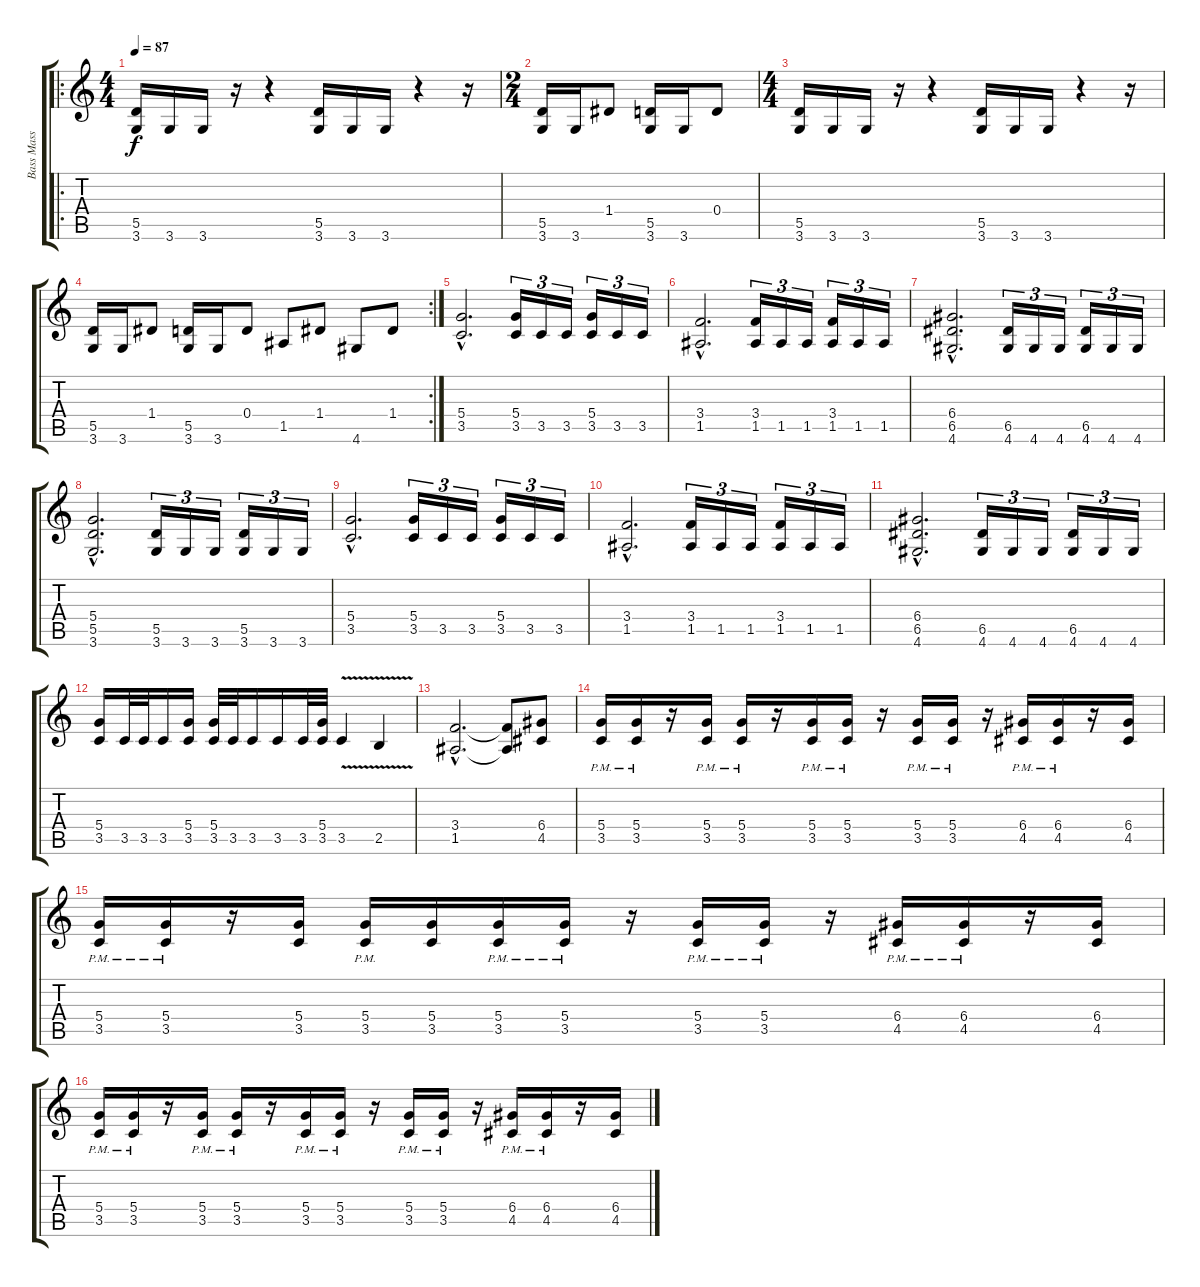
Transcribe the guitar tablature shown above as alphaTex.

\track ("Bass Mass" "Bass Mass") {instrument distortionguitar}
\staff {score tabs}
\tuning (E4 B3 G3 D3 A2 E2) {hide}
\ro
\ts (4 4)
\tempo 87
\clef g2
\ks c
(5.5 3.6).16{dy f} 3.6.16 3.6.16 r.16 r.4 (5.5 3.6).16 3.6.16 3.6.16 r.4 r.16 |
\ts (2 4)
(5.5 3.6).16 3.6.16 1.4.8 (5.5 3.6).16 3.6.16 0.4.8 |
\ts (4 4)
(5.5 3.6).16 3.6.16 3.6.16 r.16 r.4 (5.5 3.6).16 3.6.16 3.6.16 r.4 r.16 |
\rc 2
(5.5 3.6).16 3.6.16 1.4.8 (5.5 3.6).16 3.6.16 0.4.8 1.5.8 1.4.8 4.6.8 1.4.8 |
(5.4{hac} 3.5{hac}).2{d} (5.4 3.5).16{tu (3 2)} 3.5.16{tu (3 2)} 3.5.16{tu (3 2)} (5.4 3.5).16{tu (3 2)} 3.5.16{tu (3 2)} 3.5.16{tu (3 2)} |
(3.4{hac} 1.5{hac}).2{d} (3.4 1.5).16{tu (3 2)} 1.5.16{tu (3 2)} 1.5.16{tu (3 2)} (3.4 1.5).16{tu (3 2)} 1.5.16{tu (3 2)} 1.5.16{tu (3 2)} |
(6.4{hac} 6.5{hac} 4.6{hac}).2{d} (6.5 4.6).16{tu (3 2)} 4.6.16{tu (3 2)} 4.6.16{tu (3 2)} (6.5 4.6).16{tu (3 2)} 4.6.16{tu (3 2)} 4.6.16{tu (3 2)} |
(5.4{hac} 5.5{hac} 3.6{hac}).2{d} (5.5 3.6).16{tu (3 2)} 3.6.16{tu (3 2)} 3.6.16{tu (3 2)} (5.5 3.6).16{tu (3 2)} 3.6.16{tu (3 2)} 3.6.16{tu (3 2)} |
(5.4{hac} 3.5{hac}).2{d} (5.4 3.5).16{tu (3 2)} 3.5.16{tu (3 2)} 3.5.16{tu (3 2)} (5.4 3.5).16{tu (3 2)} 3.5.16{tu (3 2)} 3.5.16{tu (3 2)} |
(3.4{hac} 1.5{hac}).2{d} (3.4 1.5).16{tu (3 2)} 1.5.16{tu (3 2)} 1.5.16{tu (3 2)} (3.4 1.5).16{tu (3 2)} 1.5.16{tu (3 2)} 1.5.16{tu (3 2)} |
(6.4{hac} 6.5{hac} 4.6{hac}).2{d} (6.5 4.6).16{tu (3 2)} 4.6.16{tu (3 2)} 4.6.16{tu (3 2)} (6.5 4.6).16{tu (3 2)} 4.6.16{tu (3 2)} 4.6.16{tu (3 2)} |
(5.4 3.5).16 3.5.32 3.5.32 3.5.16 (5.4 3.5).16 (5.4 3.5).32 3.5.32 3.5.16 3.5.16 3.5.32 (5.4 3.5).32 3.5{v}.4 2.5{v}.4 |
(3.4{hac} 1.5{hac}).2{d} (3.4{t} 1.5{t}).8 (6.4 4.5).8 |
(5.4{pm} 3.5{pm}).16 (5.4{pm} 3.5{pm}).16 r.16 (5.4{pm} 3.5{pm}).16 (5.4{pm} 3.5{pm}).16 r.16 (5.4{pm} 3.5{pm}).16 (5.4{pm} 3.5{pm}).16 r.16 (5.4{pm} 3.5{pm}).16 (5.4{pm} 3.5{pm}).16 r.16 (6.4{pm} 4.5{pm}).16 (6.4{pm} 4.5{pm}).16 r.16 (6.4 4.5).16 |
(5.4{pm} 3.5{pm}).16 (5.4{pm} 3.5{pm}).16 r.16 (5.4 3.5).16 (5.4{pm} 3.5{pm}).16 (5.4 3.5).16 (5.4{pm} 3.5{pm}).16 (5.4{pm} 3.5{pm}).16 r.16 (5.4{pm} 3.5{pm}).16 (5.4{pm} 3.5{pm}).16 r.16 (6.4{pm} 4.5{pm}).16 (6.4{pm} 4.5{pm}).16 r.16 (6.4 4.5).16 |
(5.4{pm} 3.5{pm}).16 (5.4{pm} 3.5{pm}).16 r.16 (5.4{pm} 3.5{pm}).16 (5.4{pm} 3.5{pm}).16 r.16 (5.4{pm} 3.5{pm}).16 (5.4{pm} 3.5{pm}).16 r.16 (5.4{pm} 3.5{pm}).16 (5.4{pm} 3.5{pm}).16 r.16 (6.4{pm} 4.5{pm}).16 (6.4{pm} 4.5{pm}).16 r.16 (6.4 4.5).16
